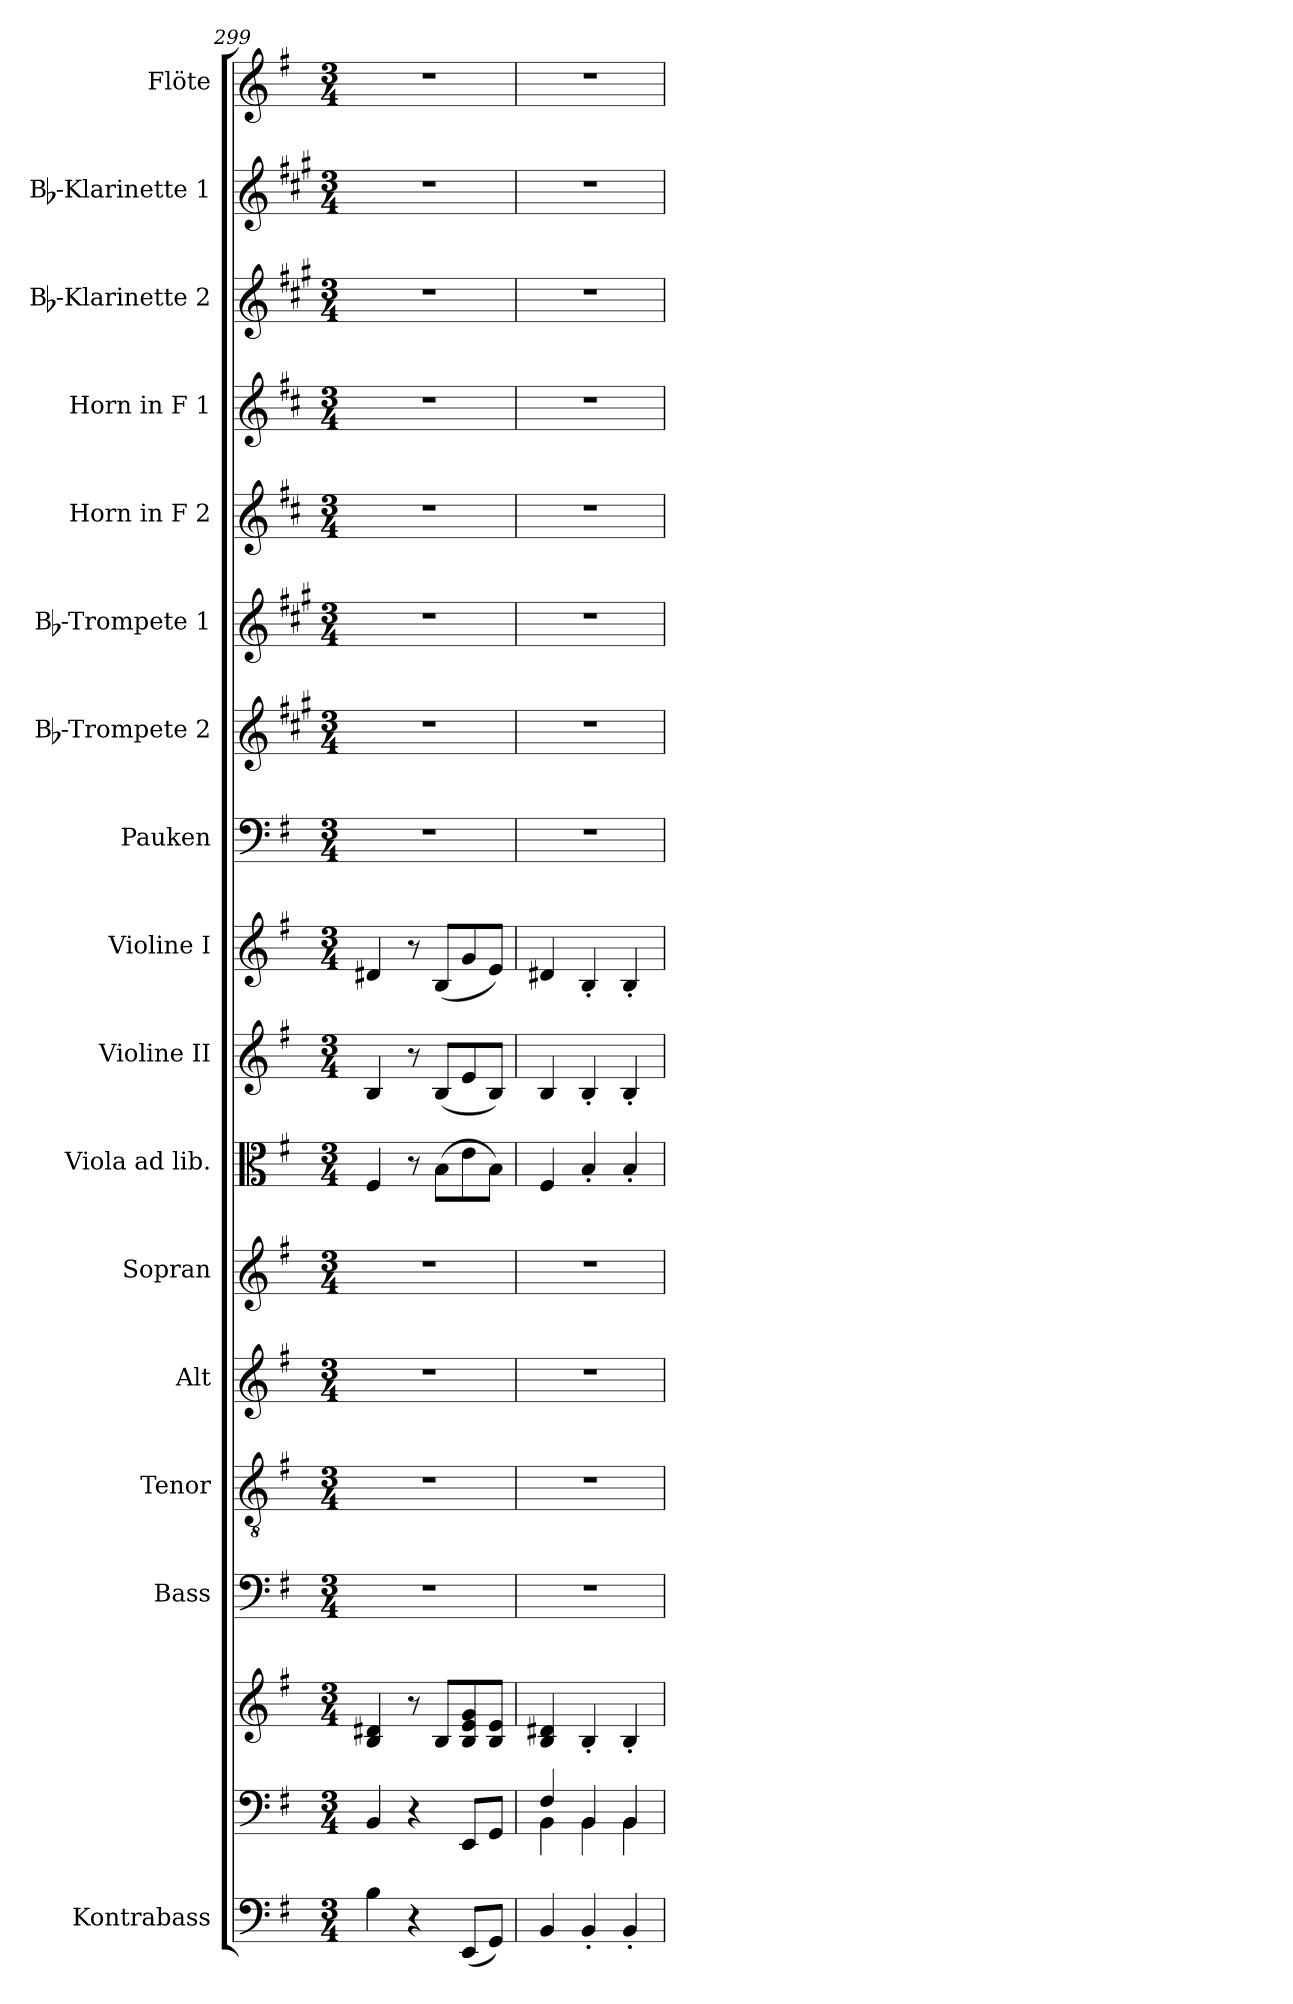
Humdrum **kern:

**kern	**kern	**kern	**kern	**kern	**kern	**kern	**kern	**kern	**kern	**kern	**kern	**kern	**kern	**kern	**kern	**kern	**kern
*part17	*part16	*part16	*part15	*part14	*part13	*part12	*part11	*part10	*part9	*part8	*part7	*part6	*part5	*part4	*part3	*part2	*part1
*staff18	*staff17	*staff16	*staff15	*staff14	*staff13	*staff12	*staff11	*staff10	*staff9	*staff8	*staff7	*staff6	*staff5	*staff4	*staff3	*staff2	*staff1
*I"Kontrabass	*	*	*I"Bass	*I"Tenor	*I"Alt	*I"Sopran	*I"Viola ad lib.	*I"Violine II	*I"Violine I	*I"Pauken	*I"Bb-Trompete 2	*I"Bb-Trompete 1	*I"Horn in F 2	*I"Horn in F 1	*I"Bb-Klarinette 2	*I"Bb-Klarinette 1	*I"Flöte
*I'Kb.	*	*	*I'B.	*I'T.	*I'A.	*I'S.	*I'Vla.	*I'Vl. II	*I'Vl. I	*I'Pk.	*I'Bb Trp. 2	*I'Bb Trp. 1	*	*	*I'Bb Kl. 2	*I'Bb Kl. 1	*I'Fl.
*clefF4	*clefF4	*clefG2	*clefF4	*clefGv2	*clefG2	*clefG2	*clefC3	*clefG2	*clefG2	*clefF4	*clefG2	*clefG2	*clefG2	*clefG2	*clefG2	*clefG2	*clefG2
*ITrd7c12	*	*	*	*	*	*	*	*	*	*	*ITrd1c2	*ITrd1c2	*ITrd4c7	*ITrd4c7	*ITrd1c2	*ITrd1c2	*
*k[f#]	*k[f#]	*k[f#]	*k[f#]	*k[f#]	*k[f#]	*k[f#]	*k[f#]	*k[f#]	*k[f#]	*k[f#]	*k[f#]	*k[f#]	*k[f#]	*k[f#]	*k[f#]	*k[f#]	*k[f#]
*G:	*G:	*G:	*G:	*G:	*G:	*G:	*G:	*G:	*G:	*G:	*G:	*G:	*G:	*G:	*G:	*G:	*G:
*M3/4	*M3/4	*M3/4	*M3/4	*M3/4	*M3/4	*M3/4	*M3/4	*M3/4	*M3/4	*M3/4	*M3/4	*M3/4	*M3/4	*M3/4	*M3/4	*M3/4	*M3/4
=299	=299	=299	=299	=299	=299	=299	=299	=299	=299	=299	=299	=299	=299	=299	=299	=299	=299
4BB\	4BB/	4B/ 4d#X/	2.r	2.r	2.r	2.r	4F#/	4B/	4d#X/	2.r	2.r	2.r	2.r	2.r	2.r	2.r	2.r
4r	4r	8r	.	.	.	.	8r	8r	8r	.	.	.	.	.	.	.	.
.	.	8B/L	.	.	.	.	(>8B\L	(<8B/L	(<8B/L	.	.	.	.	.	.	.	.
(<8EEE/L	8EE/L	8B/ 8e/ 8g/	.	.	.	.	8e\	8e/	8g/	.	.	.	.	.	.	.	.
8GGG/J)	8GG/J	8B/ 8e/J	.	.	.	.	8B\J)	8B/J)	8e/J)	.	.	.	.	.	.	.	.
=300	=300	=300	=300	=300	=300	=300	=300	=300	=300	=300	=300	=300	=300	=300	=300	=300	=300
*	*^	*	*	*	*	*	*	*	*	*	*	*	*	*	*	*	*
4BBB/	4F#/	4BB\	4B/ 4d#X/	2.r	2.r	2.r	2.r	4F#/	4B/	4d#X/	2.r	2.r	2.r	2.r	2.r	2.r	2.r	2.r
4BBB'</	4BB/	4BB\	4B'</	.	.	.	.	4B'</	4B'</	4B'</	.	.	.	.	.	.	.	.
4BBB'</	4BB/	4BB\	4B'</	.	.	.	.	4B'</	4B'</	4B'</	.	.	.	.	.	.	.	.
*	*v	*v	*	*	*	*	*	*	*	*	*	*	*	*	*	*	*	*
=	=	=	=	=	=	=	=	=	=	=	=	=	=	=	=	=	=
*-	*-	*-	*-	*-	*-	*-	*-	*-	*-	*-	*-	*-	*-	*-	*-	*-	*-
